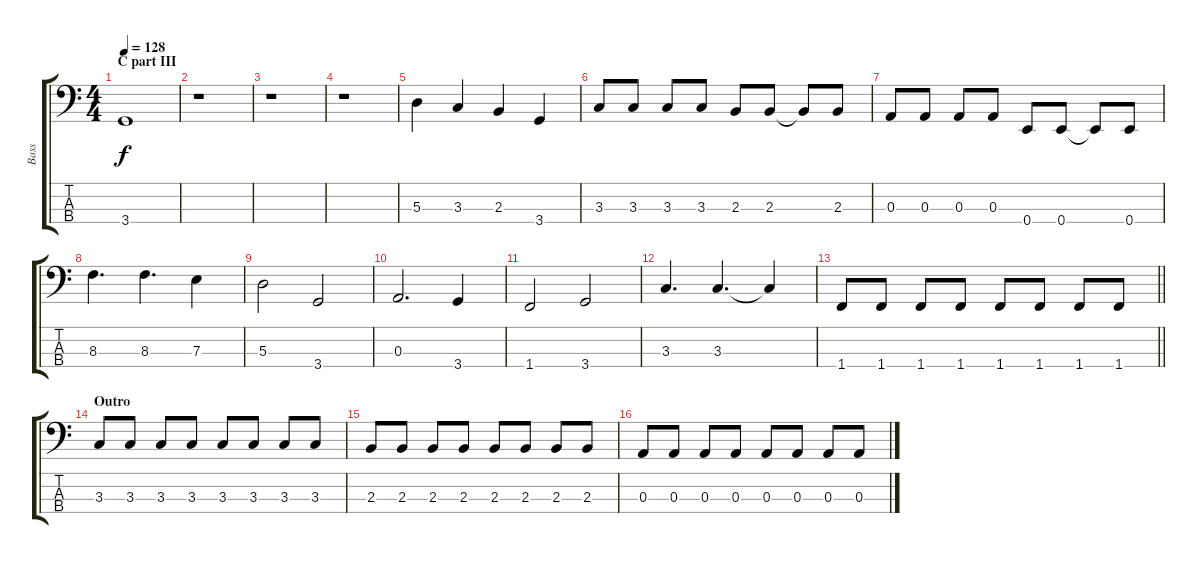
\track ("Bass" "Bass") {instrument electricbassfinger}
\staff {score tabs}
\tuning (G2 D2 A1 E1) {hide}
\ts (4 4)
\section ("" "C part III")
\tempo 128
\clef f4
\ks c
3.4.1{dy f} |
r.1 |
r.1 |
r.1 |
5.3.4 3.3.4 2.3.4 3.4.4 |
3.3.8 3.3.8 3.3.8 3.3.8 2.3.8 2.3.8 2.3{t}.8 2.3.8 |
0.3.8 0.3.8 0.3.8 0.3.8 0.4.8 0.4.8 0.4{t}.8 0.4.8 |
8.3.4{d} 8.3.4{d} 7.3.4 |
5.3.2 3.4.2 |
0.3.2{d} 3.4.4 |
1.4.2 3.4.2 |
3.3.4{d} 3.3.4{d} 3.3{t}.4 |
\barLineRight lightlight
1.4.8 1.4.8 1.4.8 1.4.8 1.4.8 1.4.8 1.4.8 1.4.8 |
\section ("" "Outro")
3.3.8 3.3.8 3.3.8 3.3.8 3.3.8 3.3.8{txt ""} 3.3.8 3.3.8 |
2.3.8 2.3.8 2.3.8 2.3.8 2.3.8 2.3.8 2.3.8 2.3.8 |
0.3.8 0.3.8 0.3.8 0.3.8 0.3.8 0.3.8 0.3.8 0.3.8
